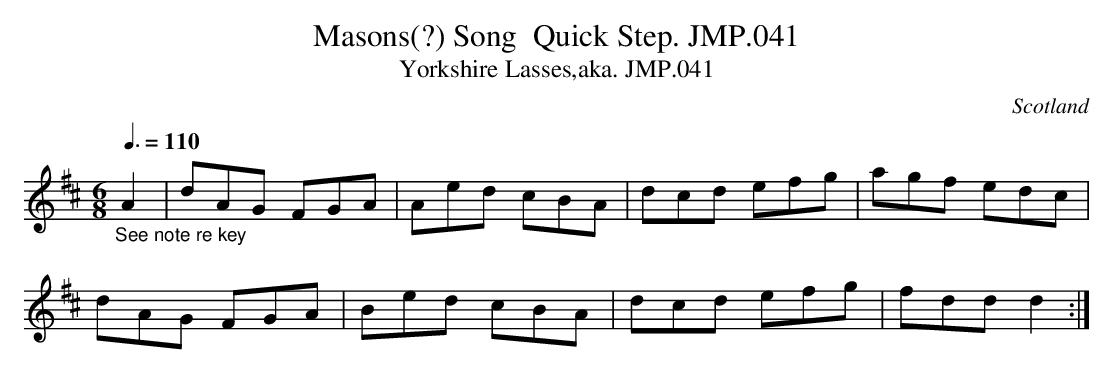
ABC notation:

X:1
T:Masons(?) Song  Quick Step. JMP.041
T:Yorkshire Lasses,aka. JMP.041
L:1/8
M:6/8
O:Scotland
Q:3/8=110
K:D Major
"_See note re key"A2 | dAG FGA | Aed cBA | dcd efg | agf edc |!
dAG FGA | Bed cBA | dcd efg | fdd d2 :|
